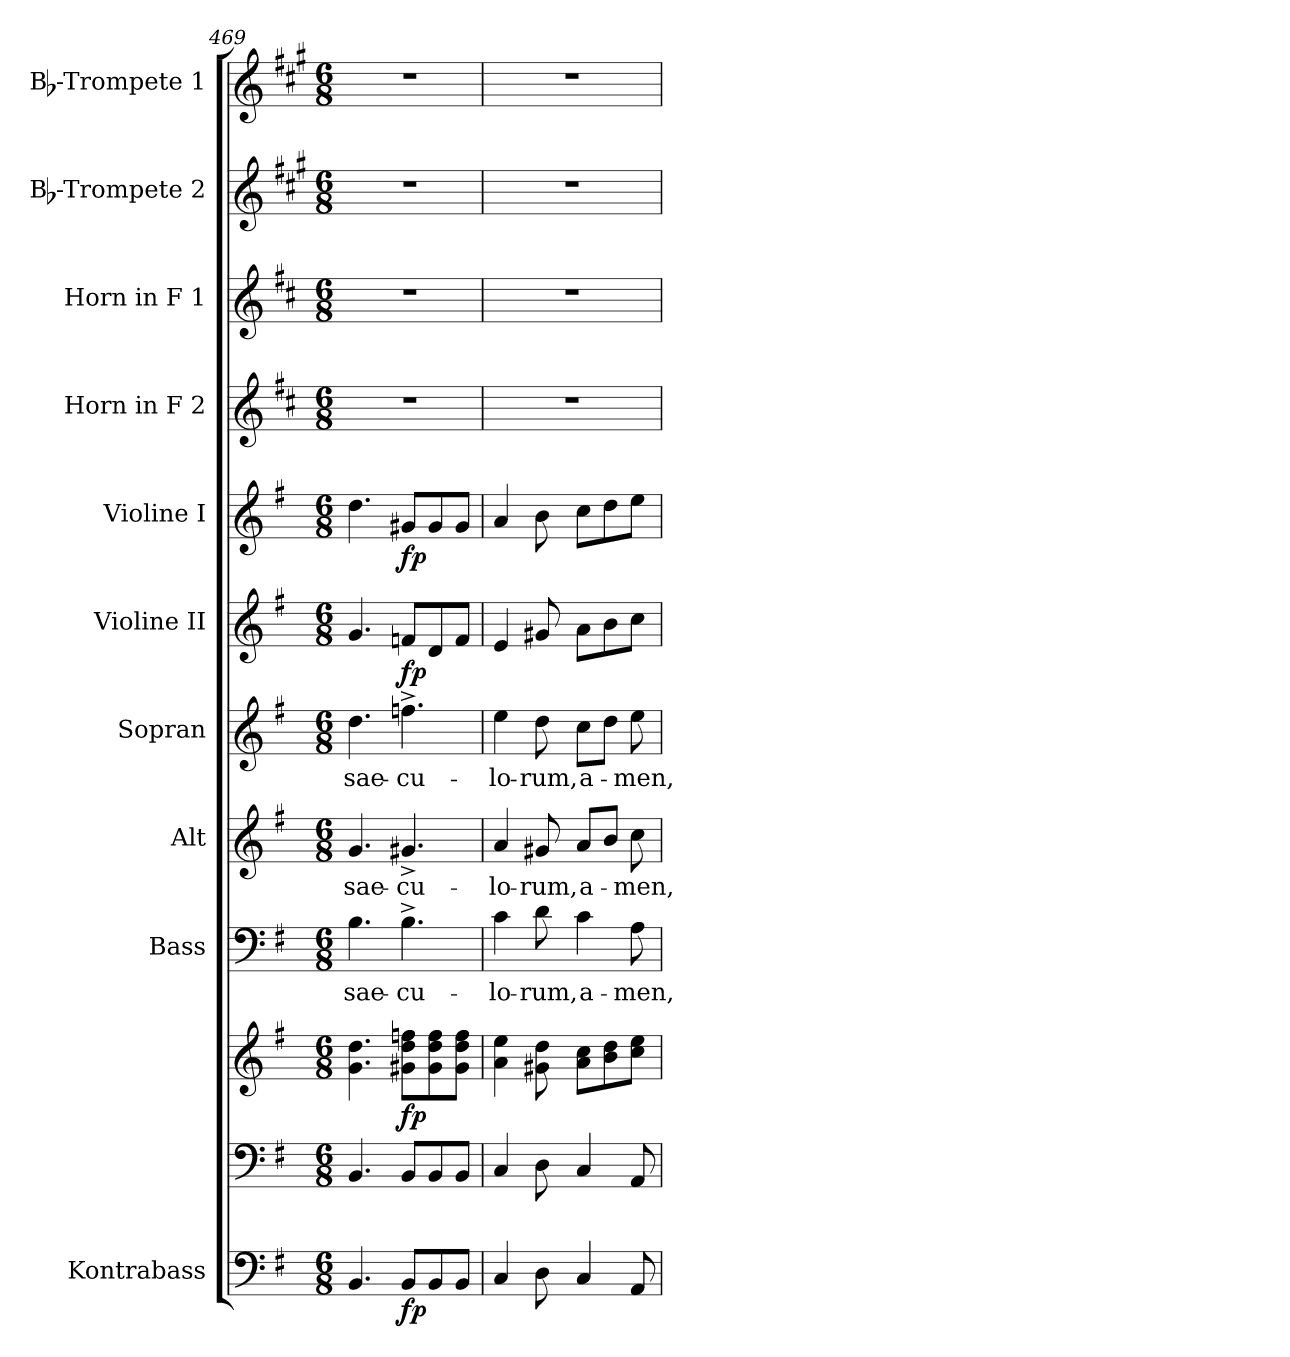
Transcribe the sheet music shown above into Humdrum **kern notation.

**kern	**dynam	**kern	**kern	**dynam	**kern	**text	**kern	**text	**kern	**text	**kern	**dynam	**kern	**dynam	**kern	**kern	**kern	**kern
*part11	*part11	*part10	*part10	*part10	*part9	*part9	*part8	*part8	*part7	*part7	*part6	*part6	*part5	*part5	*part4	*part3	*part2	*part1
*staff12	*staff12	*staff11	*staff10	*staff10/11	*staff9	*staff9	*staff8	*staff8	*staff7	*staff7	*staff6	*staff6	*staff5	*staff5	*staff4	*staff3	*staff2	*staff1
*I"Kontrabass	*	*	*	*	*I"Bass	*	*I"Alt	*	*I"Sopran	*	*I"Violine II	*	*I"Violine I	*	*I"Horn in F 2	*I"Horn in F 1	*I"Bb-Trompete 2	*I"Bb-Trompete 1
*I'Kb.	*	*	*	*	*I'B.	*	*I'A.	*	*I'S.	*	*I'Vl. II	*	*I'Vl. I	*	*	*	*I'Bb Trp. 2	*I'Bb Trp. 1
*clefF4	*	*clefF4	*clefG2	*	*clefF4	*	*clefG2	*	*clefG2	*	*clefG2	*	*clefG2	*	*clefG2	*clefG2	*clefG2	*clefG2
*ITrd7c12	*	*	*	*	*	*	*	*	*	*	*	*	*	*	*ITrd4c7	*ITrd4c7	*ITrd1c2	*ITrd1c2
*k[f#]	*	*k[f#]	*k[f#]	*	*k[f#]	*	*k[f#]	*	*k[f#]	*	*k[f#]	*	*k[f#]	*	*k[f#]	*k[f#]	*k[f#]	*k[f#]
*G:	*	*G:	*G:	*	*G:	*	*G:	*	*G:	*	*G:	*	*G:	*	*G:	*G:	*G:	*G:
*M6/8	*	*M6/8	*M6/8	*	*M6/8	*	*M6/8	*	*M6/8	*	*M6/8	*	*M6/8	*	*M6/8	*M6/8	*M6/8	*M6/8
=469	=469	=469	=469	=469	=469	=469	=469	=469	=469	=469	=469	=469	=469	=469	=469	=469	=469	=469
!	!	!	!	!	!	!LO:LY:b	!	!LO:LY:b	!	!LO:LY:b	!	!	!	!	!	!	!	!
4.BBB/	.	4.BB/	4.g\ 4.dd\	.	4.B\	sae-	4.g/	sae-	4.dd\	sae-	4.g/	.	4.dd\	.	2.r	2.r	2.r	2.r
!	!LO:DY:b	!	!	!LO:DY:b	!	!LO:LY:b	!	!LO:LY:b	!	!LO:LY:b	!	!LO:DY:b	!	!LO:DY:b	!	!	!	!
8BBB/L	fp	8BB/L	8g#X\ 8dd\ 8ffn\L	fp	4.B^>\	-cu-	4.g#X^</	-cu-	4.ffn^>\	-cu-	8fn/L	fp	8g#X/L	fp	.	.	.	.
8BBB/	.	8BB/	8g#\ 8dd\ 8ff\	.	.	.	.	.	.	.	8d/	.	8g#/	.	.	.	.	.
8BBB/J	.	8BB/J	8g#\ 8dd\ 8ff\J	.	.	.	.	.	.	.	8f/J	.	8g#/J	.	.	.	.	.
=470	=470	=470	=470	=470	=470	=470	=470	=470	=470	=470	=470	=470	=470	=470	=470	=470	=470	=470
!	!	!	!	!	!	!LO:LY:b	!	!LO:LY:b	!	!LO:LY:b	!	!	!	!	!	!	!	!
4CC/	.	4C/	4a\ 4ee\	.	4c\	-lo-	4a/	-lo-	4ee\	-lo-	4e/	.	4a/	.	2.r	2.r	2.r	2.r
!	!	!	!	!	!	!LO:LY:b	!	!LO:LY:b	!	!LO:LY:b	!	!	!	!	!	!	!	!
8DD\	.	8D\	8g#X\ 8dd\	.	8d\	-rum,	8g#X/	-rum,	8dd\	-rum,	8g#X/	.	8b\	.	.	.	.	.
!	!	!	!	!	!	!LO:LY:b	!	!LO:LY:b	!	!LO:LY:b	!	!	!	!	!	!	!	!
4CC/	.	4C/	8a\ 8cc\L	.	4c\	a-	8a/L	a-	8cc\L	a-	8a\L	.	8cc\L	.	.	.	.	.
.	.	.	8b\ 8dd\	.	.	.	8b/J	.	8dd\J	.	8b\	.	8dd\	.	.	.	.	.
!	!	!	!	!	!	!LO:LY:b	!	!LO:LY:b	!	!LO:LY:b	!	!	!	!	!	!	!	!
8AAA/	.	8AA/	8cc\ 8ee\J	.	8A\	-men,	8cc\	-men,	8ee\	-men,	8cc\J	.	8ee\J	.	.	.	.	.
=	=	=	=	=	=	=	=	=	=	=	=	=	=	=	=	=	=	=
*-	*-	*-	*-	*-	*-	*-	*-	*-	*-	*-	*-	*-	*-	*-	*-	*-	*-	*-
